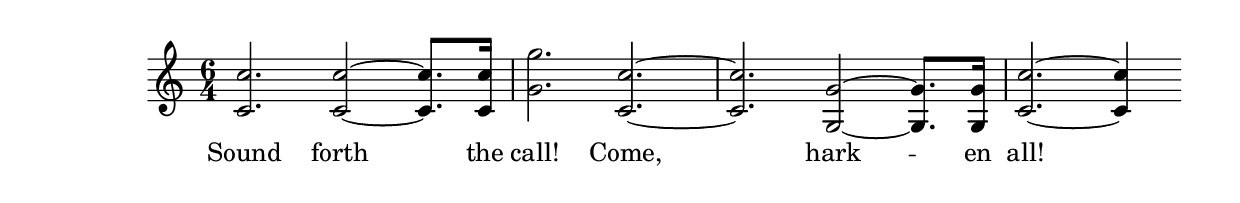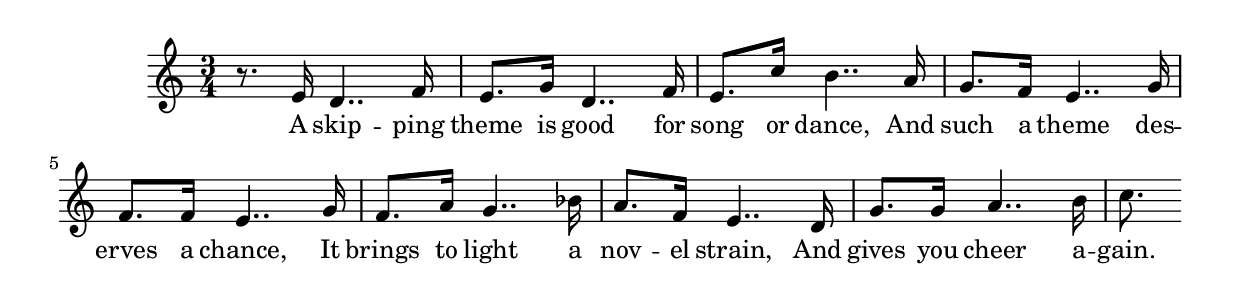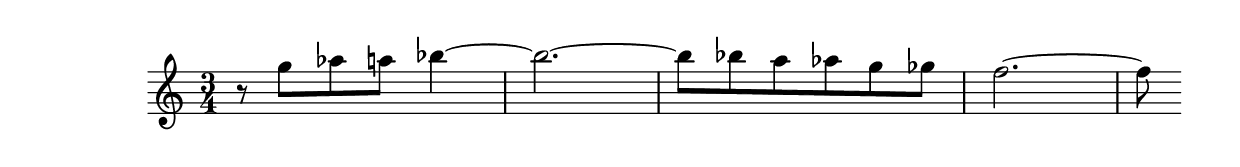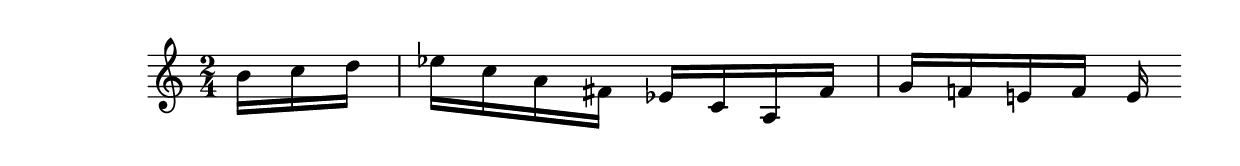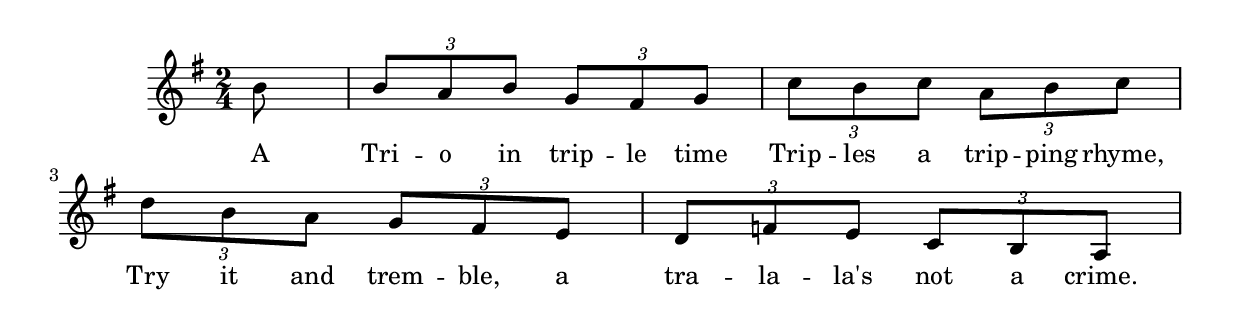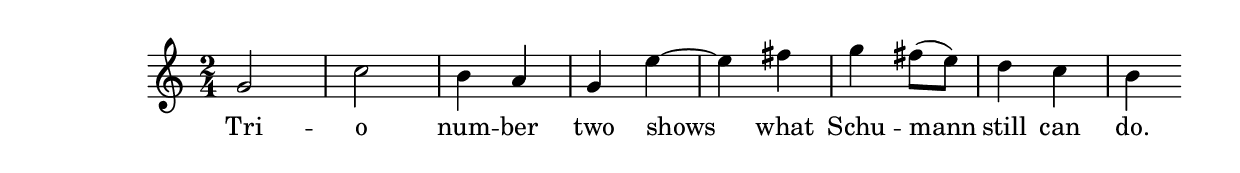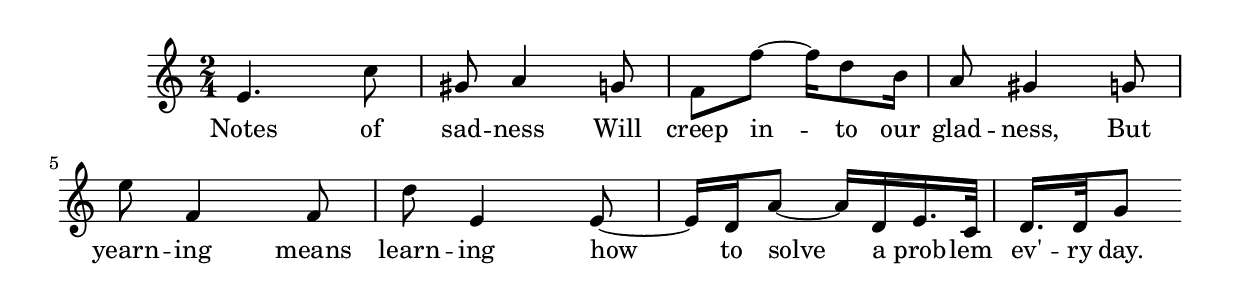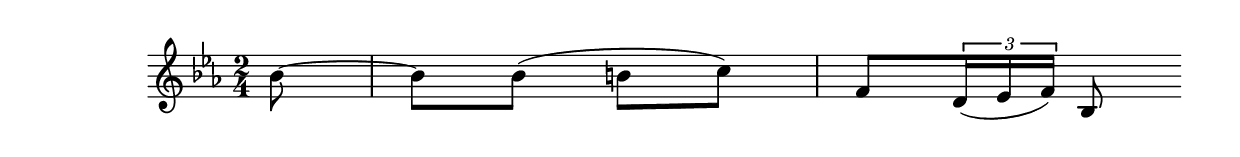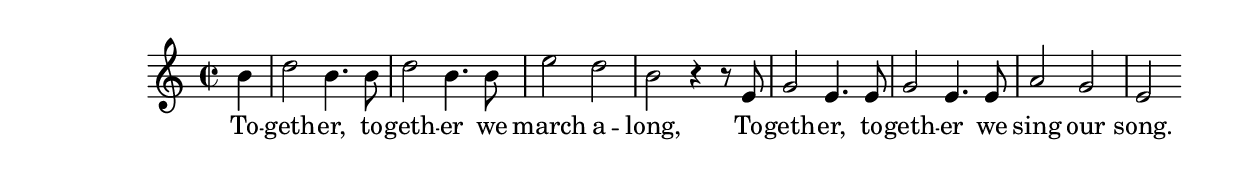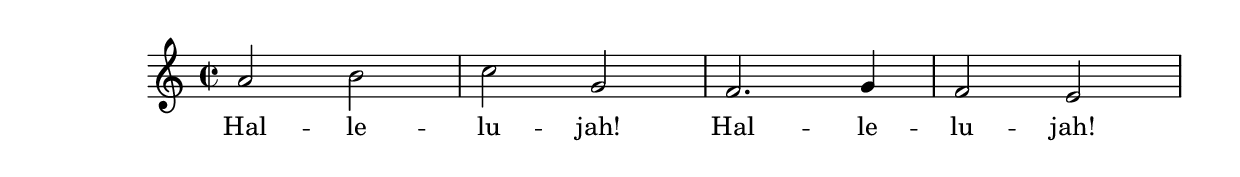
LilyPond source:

% Schumann Symphony No. 2
\version "2.18.2"
% Melody definitions for movements of
% Schumann's 2nd Symphony (schumann-002)

% Movement I Melody A {{{
melody_ia = <<
    \relative c' {
        \clef "treble"
        \key c \major
        \time 6/4
        <c c'>2. <c~ c'~>2 <c c'>8. <c c'>16 |
        <g' g'>2. <c,~ c'~>2. |
        <c c'>2. <g~ g'~>2 <g g'>8. <g g'>16 |
        <c~ c'~>2. <c c'>4
    }
    \addlyrics {
        Sound forth the call! Come, hark -- en all!
    }
>> % }}}

% Movement I Melody B {{{
melody_ib = <<
    \relative c' {
        \clef "treble"
        \key c \major
        \time 3/4
        r8. e16 d4.. f16 | e8. g16 d4.. f16 |
        e8. c'16 b4.. a16 | g8. f16 e4.. g16 |
        f8. f16 e4.. g16 | f8. a16 g4.. bes16 |
        a8. f16 e4.. d16 | g8. g16 a4.. b16 | c8.
    }
    \addlyrics {
        A skip -- ping theme is good for song or dance,
        And such a theme des -- erves a chance,
        It brings to light a nov -- el strain,
        And gives you cheer a -- gain.
    }
>> % }}}

% Movement I Melody C {{{
melody_ic = <<
    \relative c''' {
        \clef "treble"
        \key c \major
        \time 3/4
        r8 g8 aes a bes4~ | bes2.~ | bes8 bes a aes g ges | f2.~ | f8
    }
    \addlyrics {
    }
>> % }}}

% Movement II Melody A {{{
melody_iia = <<
    \relative c'' {
        \clef "treble"
        \key c \major
        \time 2/4
        \partial 8. b16 c d | ees16 c a fis ees c a fis' | g16 f! e! f e
    }
    \addlyrics {
    }
>> % }}}

% Movement II Melody B {{{
melody_iib = <<
    \relative c'' {
        \clef "treble"
        \key g \major
        \time 2/4
        \partial 8 b8 |
        \tuplet 3/2 { b8 a b } \tuplet 3/2 { g8 fis g } |
        \tuplet 3/2 { c8 b c } \tuplet 3/2 { a8 b c } |
        \tuplet 3/2 { d8 b a } \tuplet 3/2 { g8 fis e } |
        \tuplet 3/2 { d8 f e } \tuplet 3/2 { c8 b a } |
    }
    \addlyrics {
        A Tri -- o in trip -- le time Trip -- les a trip -- ping rhyme,
        Try it and trem -- ble, a tra -- la -- la's not a crime.
    }
>> % }}}

% Movement II Melody C {{{
melody_iic = <<
    \relative c'' {
        \clef "treble"
        \key c \major
        \time 2/4
        g2 | c2 | b4 a | g4 e'~ | e4 fis |
        g4 fis8( e) | d4 c | b
    }
    \addlyrics {
        Tri -- o num -- ber two shows what Schu -- mann still can do.
    }
>> % }}}

% Movement III Melody A {{{
melody_iiia = <<
    \relative c' {
        \clef "treble"
        \key c \major
        \time 2/4
        e4. c'8 | gis8 a4 g8 | f8 f'8~ f16 d8 b16 |
        a8 gis4 g8 | e'8 f,4 f8 | d'8 e,4 e8~ |
        e16 d a'8~ a16 d,16 e16. c32 | d16. d32 g8
    }
    \addlyrics {
        Notes of sad -- ness Will creep in -- to our glad -- ness,
        But yearn -- ing means learn -- ing how to solve a prob -- lem ev' -- ry day.
    }
>> % }}}

% Movement III Melody B {{{
melody_iiib = <<
    \relative c'' {
        \clef "treble"
        \key ees \major
        \time 2/4
        \partial 8 bes8~ |
        bes8 bes( b c) | f,8 \tuplet 3/2 { d16( ees f) } bes,8
    }
    \addlyrics {
    }
>> % }}}

% Movement IV Melody A {{{
melody_iva = <<
    \relative c'' {
        \clef "treble"
        \key c \major
        \time 2/2
        \partial 4 b4 |
        d2 b4. b8 | d2 b4. b8 |
        e2 d2 | b2 r4 r8 e,8 |
        g2 e4. e8 | g2 e4. e8 |
        a2 g | e2
    }
    \addlyrics {
        To -- geth -- er, to -- geth -- er we march a -- long,
        To -- geth -- er, to -- geth -- er we sing our song.
    }
>> % }}}

% Movement IV Melody B {{{
melody_ivb = <<
    \relative c'' {
        \clef "treble"
        \key c \major
        \time 2/2
        a2 b | c2 g | f2. g4 | f2 e |
    }
    \addlyrics {
        Hal -- le -- lu -- jah! Hal -- le -- lu -- jah!
    }
>> % }}}

\paper { oddFooterMarkup = ##f }
\layout { ragged-right = ##f }

\book { \bookOutputSuffix "1a" \melody_ia }
\book { \bookOutputSuffix "1b" \melody_ib }
\book { \bookOutputSuffix "1c" \melody_ic }
\book { \bookOutputSuffix "2a" \melody_iia }
\book { \bookOutputSuffix "2b" \melody_iib }
\book { \bookOutputSuffix "2c" \melody_iic }
\book { \bookOutputSuffix "3a" \melody_iiia }
\book { \bookOutputSuffix "3b" \melody_iiib }
\book { \bookOutputSuffix "4a" \melody_iva }
\book { \bookOutputSuffix "4b" \melody_ivb }
